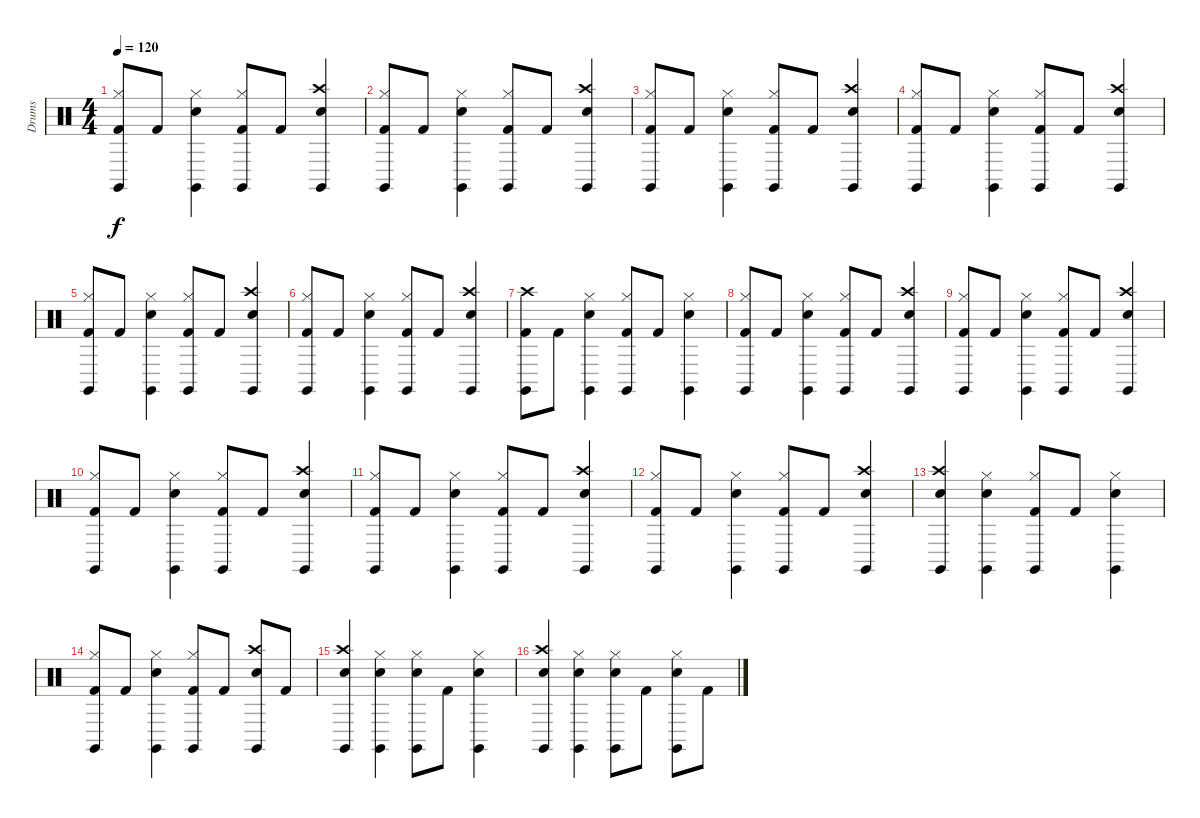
\track ("Drums" "Drums") {instrument percussion}
\staff {score}
\articulation defaults
\ts (4 4)
\tempo 120
\clef neutral
\ks c
("Hi-Hat (closed)" "Kick (hit) 2" "Claves (hit)").8{dy f} "Kick (hit) 2".8 ("Hi-Hat (closed)" "Snare (hit) 2" "Claves (hit)").4 ("Hi-Hat (closed)" "Kick (hit) 2" "Claves (hit)").8 "Kick (hit) 2".8 ("Crash high (hit)" "Snare (hit) 2" "Claves (hit)").4 |
("Hi-Hat (closed)" "Kick (hit) 2" "Claves (hit)").8 "Kick (hit) 2".8 ("Hi-Hat (closed)" "Snare (hit) 2" "Claves (hit)").4 ("Hi-Hat (closed)" "Kick (hit) 2" "Claves (hit)").8 "Kick (hit) 2".8 ("Crash high (hit)" "Snare (hit) 2" "Claves (hit)").4 |
("Hi-Hat (closed)" "Kick (hit) 2" "Claves (hit)").8 "Kick (hit) 2".8 ("Hi-Hat (closed)" "Snare (hit) 2" "Claves (hit)").4 ("Hi-Hat (closed)" "Kick (hit) 2" "Claves (hit)").8 "Kick (hit) 2".8 ("Crash high (hit)" "Snare (hit) 2" "Claves (hit)").4 |
("Hi-Hat (closed)" "Kick (hit) 2" "Claves (hit)").8 "Kick (hit) 2".8 ("Hi-Hat (closed)" "Snare (hit) 2" "Claves (hit)").4 ("Hi-Hat (closed)" "Kick (hit) 2" "Claves (hit)").8 "Kick (hit) 2".8 ("Crash high (hit)" "Snare (hit) 2" "Claves (hit)").4 |
("Hi-Hat (closed)" "Kick (hit) 2" "Claves (hit)").8 "Kick (hit) 2".8 ("Hi-Hat (closed)" "Snare (hit) 2" "Claves (hit)").4 ("Hi-Hat (closed)" "Kick (hit) 2" "Claves (hit)").8 "Kick (hit) 2".8 ("Crash high (hit)" "Snare (hit) 2" "Claves (hit)").4 |
("Hi-Hat (closed)" "Kick (hit) 2" "Claves (hit)").8 "Kick (hit) 2".8 ("Hi-Hat (closed)" "Snare (hit) 2" "Claves (hit)").4 ("Hi-Hat (closed)" "Kick (hit) 2" "Claves (hit)").8 "Kick (hit) 2".8 ("Crash high (hit)" "Snare (hit) 2" "Claves (hit)").4 |
("Crash high (hit)" "Kick (hit) 2" "Claves (hit)").8 "Kick (hit) 2".8 ("Hi-Hat (closed)" "Snare (hit) 2" "Claves (hit)").4 ("Hi-Hat (closed)" "Kick (hit) 2" "Claves (hit)").8 "Kick (hit) 2".8 ("Hi-Hat (closed)" "Snare (hit) 2" "Claves (hit)").4 |
("Hi-Hat (closed)" "Kick (hit) 2" "Claves (hit)").8 "Kick (hit) 2".8 ("Hi-Hat (closed)" "Snare (hit) 2" "Claves (hit)").4 ("Hi-Hat (closed)" "Kick (hit) 2" "Claves (hit)").8 "Kick (hit) 2".8 ("Crash high (hit)" "Snare (hit) 2" "Claves (hit)").4 |
("Hi-Hat (closed)" "Kick (hit) 2" "Claves (hit)").8 "Kick (hit) 2".8 ("Hi-Hat (closed)" "Snare (hit) 2" "Claves (hit)").4 ("Hi-Hat (closed)" "Kick (hit) 2" "Claves (hit)").8 "Kick (hit) 2".8 ("Crash high (hit)" "Snare (hit) 2" "Claves (hit)").4 |
("Hi-Hat (closed)" "Kick (hit) 2" "Claves (hit)").8 "Kick (hit) 2".8 ("Hi-Hat (closed)" "Snare (hit) 2" "Claves (hit)").4 ("Hi-Hat (closed)" "Kick (hit) 2" "Claves (hit)").8 "Kick (hit) 2".8 ("Crash high (hit)" "Snare (hit) 2" "Claves (hit)").4 |
("Hi-Hat (closed)" "Kick (hit) 2" "Claves (hit)").8 "Kick (hit) 2".8 ("Hi-Hat (closed)" "Snare (hit) 2" "Claves (hit)").4 ("Hi-Hat (closed)" "Kick (hit) 2" "Claves (hit)").8 "Kick (hit) 2".8 ("Crash high (hit)" "Snare (hit) 2" "Claves (hit)").4 |
("Hi-Hat (closed)" "Kick (hit) 2" "Claves (hit)").8 "Kick (hit) 2".8 ("Hi-Hat (closed)" "Snare (hit) 2" "Claves (hit)").4 ("Hi-Hat (closed)" "Kick (hit) 2" "Claves (hit)").8 "Kick (hit) 2".8 ("Crash high (hit)" "Snare (hit) 2" "Claves (hit)").4 |
("Crash high (hit)" "Snare (hit) 2" "Claves (hit)").4 ("Hi-Hat (closed)" "Snare (hit) 2" "Claves (hit)").4 ("Hi-Hat (closed)" "Kick (hit) 2" "Claves (hit)").8 "Kick (hit) 2".8 ("Hi-Hat (closed)" "Snare (hit) 2" "Claves (hit)").4 |
("Hi-Hat (closed)" "Kick (hit) 2" "Claves (hit)").8 "Kick (hit) 2".8 ("Hi-Hat (closed)" "Snare (hit) 2" "Claves (hit)").4 ("Hi-Hat (closed)" "Kick (hit) 2" "Claves (hit)").8 "Kick (hit) 2".8 ("Crash high (hit)" "Snare (hit) 2" "Claves (hit)").8 "Kick (hit) 2".8 |
("Crash high (hit)" "Snare (hit) 2" "Claves (hit)").4 ("Hi-Hat (closed)" "Snare (hit) 2" "Claves (hit)").4 ("Hi-Hat (closed)" "Snare (hit) 2" "Claves (hit)").8 "Kick (hit) 2".8 ("Hi-Hat (closed)" "Snare (hit) 2" "Claves (hit)").4 |
("Crash high (hit)" "Snare (hit) 2" "Claves (hit)").4 ("Hi-Hat (closed)" "Snare (hit) 2" "Claves (hit)").4 ("Hi-Hat (closed)" "Snare (hit) 2" "Claves (hit)").8 "Kick (hit) 2".8 ("Hi-Hat (closed)" "Snare (hit) 2" "Claves (hit)").8 "Kick (hit) 2".8
